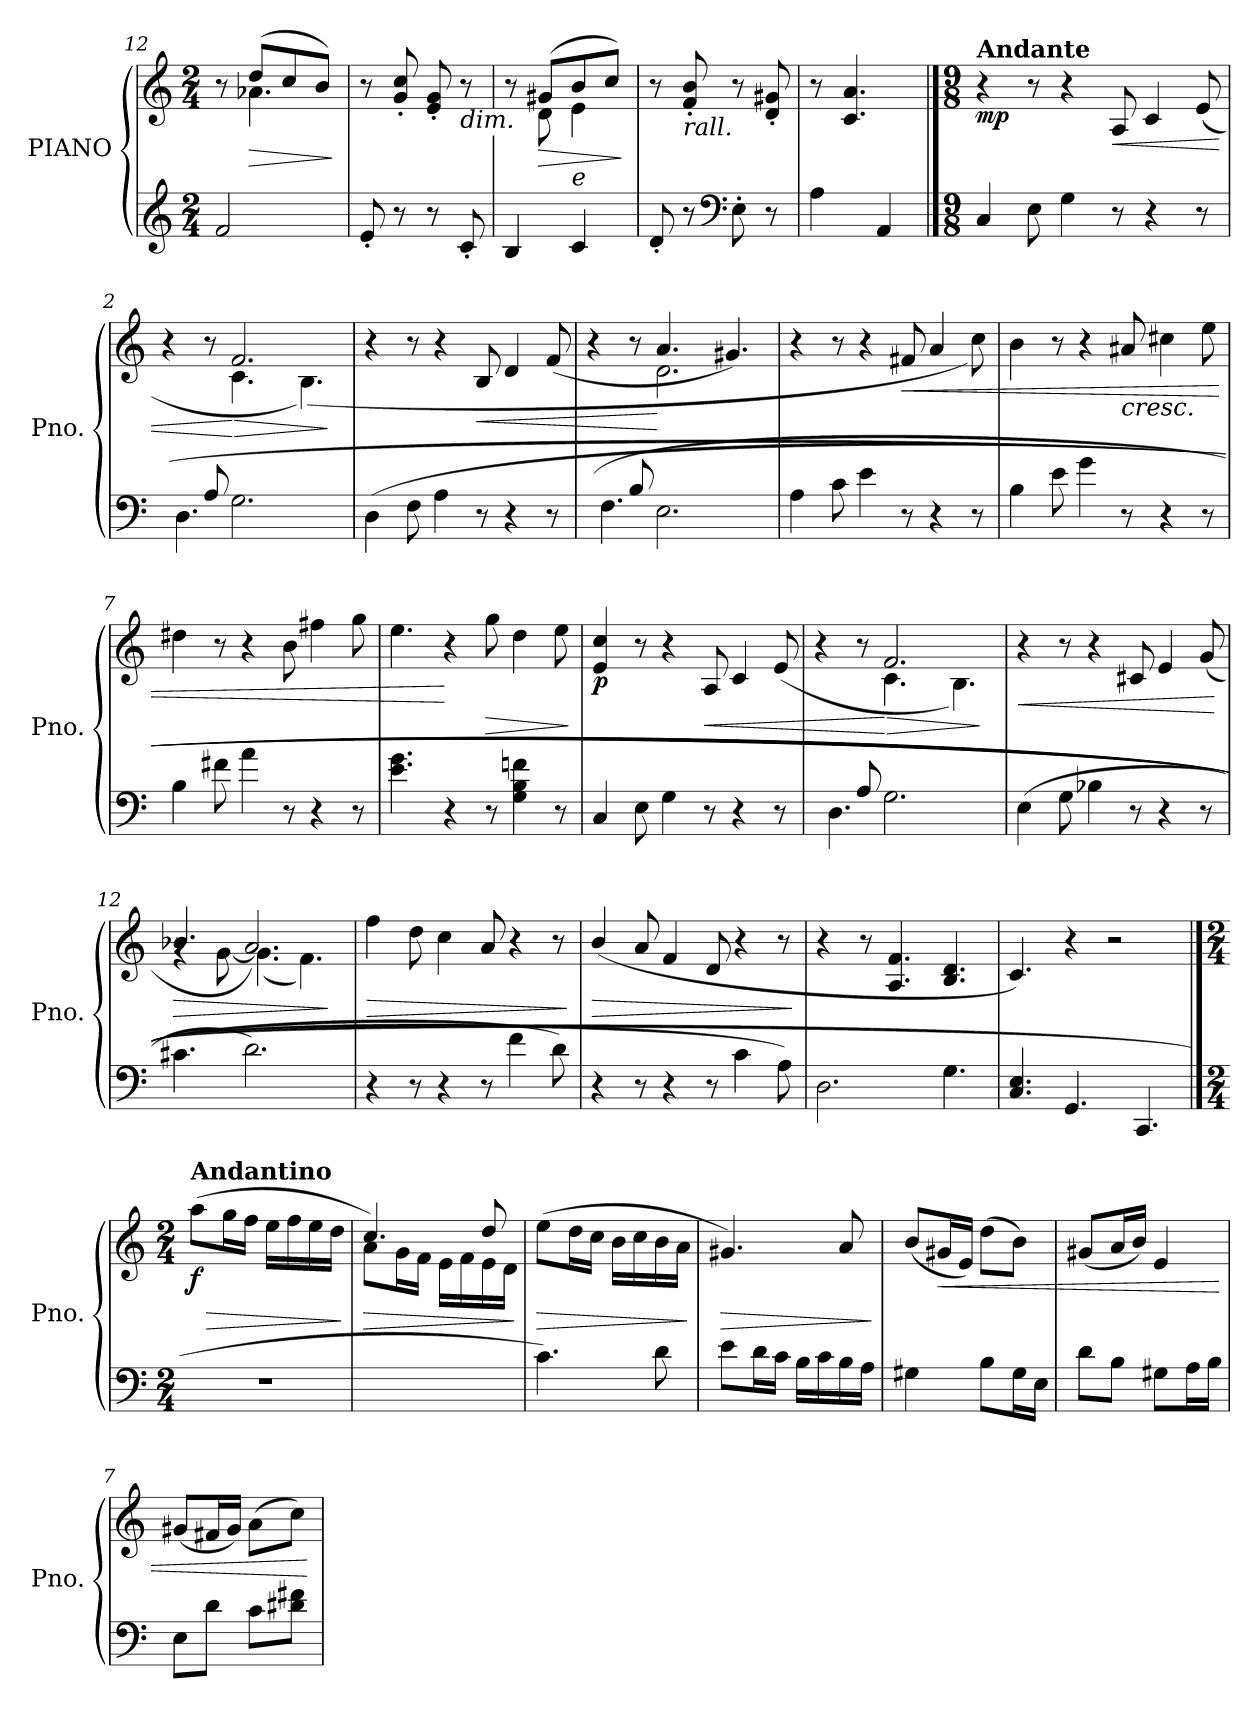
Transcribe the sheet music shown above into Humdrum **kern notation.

**kern	**kern	**dynam
*part1	*part1	*part1
*staff2	*staff1	*staff1/2
*I"PIANO	*	*
*I'Pno.	*	*
*clefG2	*clefG2	*
*k[]	*k[]	*
*M2/4	*M2/4	*
=12	=12	=12
*	*^	*
2f/	8r	8ryy	.
!	!	!	!LO:HP:b
.	(>8dd/L	4.a-X\	>
.	8cc/	.	.
.	8b/J)	.	.
*	*v	*v	*
.	.	]
=13	=13	=13
8e'/	8r	.
8r	8g/' 8cc/'	.
8r	8e/' 8g/'	.
!	!LO:TX:b:i:t=dim.	!
8c'/	8r	.
=14	=14	=14
*	*^	*
4B/	8r	8ryy	.
!	!	!	!LO:HP:b
.	(>8g#X/L	8d\	>
!LO:TX:a:i:t=e	!	!	!
4c/	8b/	4e\	.
.	8cc/J)	.	.
*	*v	*v	*
.	.	]
=15	=15	=15
8d'/	8r	.
!	!LO:TX:b:i:t=rall.	!
8r	8f/' 8b/'	.
*clefF4	*	*
8E'\	8r	.
8r	8d/' 8g#X/'	.
=16	=16	=16
4A\	8r	.
.	4.c/ 4.a/	.
4AA/	.	.
!!LO:PB:g=z
==1	==1	==1
*M9/8	*M9/8	*
!	!LO:TX:a:B:t=Andante	!
!	!	!LO:DY:b
(>4C/	4r	mp
8E\	8r	.
4G\	4r	.
!	!	!LO:HP:b
8r	8A/	<
4r	4c/	.
8r	(<8e/	.
=2	=2	=2
*^	*^	*
(>4D/yy	4.D\	4r	4ryy	.
8A/	.	8r	8ryy	.
!	!	!	!	!LO:HP:n=1:b
2.G\	4ryy	2.f/	4.c\	[ >
.	2ryy	.	.	.
.	.	.	(>4.B\)	.
*v	*v	*	*	*
*	*v	*v	*
.	.	]
=3	=3	=3
(>4D\	4r	.
8F\	8r	.
4A\	4r	.
!	!	!LO:HP:b
8r	8B/	<
4r	4d/	.
8r	(>8f/	.
=4	=4	=4
*^	*^	*
(>4F/yy	4.F\	4r	4ryy	.
8B/	.	8r	8ryy	.
2.E\	4ryy	4.a/	2.d\	[
.	2ryy	.	.	.
.	.	4.g#X/)	.	.
*v	*v	*	*	*
*	*v	*v	*
=5	=5	=5
4A\	4r	.
8c\	8r	.
4e\	4r	.
!	!	!LO:HP:b
8r	8f#X/	<
4r	4a/	.
8r	8cc\)	.
!!LO:LB:g=z
=6	=6	=6
4B\	4b\	.
8e\	8r	.
4g\	4r	.
!	!LO:TX:b:i:t=cresc.	!
8r	8a#X/	.
4r	4cc#X\	.
8r	8ee\)	.
=7	=7	=7
4B\	4dd#X\	.
8f#X\	8r	.
4a\	4r	.
8r	8b\	.
4r	4ff#X\	.
8r	8gg\)	.
=8	=8	=8
4.e\ 4.g\	4.ee\	.
4r	4r	[
!	!	!LO:HP:b
8r	8gg\	>
4G\ 4B\ 4fn\	4dd\	.
8r	8ee\	.
.	.	]
=9	=9	=9
!	!	!LO:DY:b
4C/	4e/ 4cc/)	p
8E\	8r	.
4G\	4r	.
!	!	!LO:HP:b
8r	8A/	<
4r	4c/	.
8r	(>8e/	.
=10	=10	=10
*^	*^	*
4D/yy	4.D\	4r	4ryy	.
8A/	.	8r	8ryy	.
!	!	!	!	!LO:HP:n=1:b
2.G\	4ryy	2.f/	4.c\	[ >
.	2ryy	.	.	.
.	.	.	4.B\)	.
*v	*v	*	*	*
*	*v	*v	*
.	.	]
!!LO:LB:g=z
=11	=11	=11
!	!	!LO:HP:b
(>4E\	4r	<
8G\	8r	.
4B-X\	4r	.
8r	8c#X/	.
4r	4e/	.
8r	(<8g/	.
.	.	[
=12	=12	=12
!	!	!LO:HP:b
*	*^	*
4.c#X\	4.b-X/	4rg	>
.	.	[8g>\	.
2.d\)	2.a/)	(<4.g\]	.
.	.	4.f\)	.
*	*v	*v	*
.	.	]
=13	=13	=13
!	!	!LO:HP:b
4r	(>4ff\	>
8r	8dd\	.
4r	4cc\	.
8r	8a/	.
4f\	4r	.
8d\)	8r	.
.	.	]
=14	=14	=14
!	!	!LO:HP:b
4r	(>4b/	>
8r	8a/	.
4r	4f/	.
8r	8d/	.
4c\	4r	.
8A\)	8r	.
.	.	]
=15	=15	=15
2.D\	4r	.
.	8r	.
.	4.A/ 4.f/	.
4.G\	4.B/ 4.d/	.
=16	=16	=16
4.C/ 4.E/	4.c/)	.
4.GG/	4r	.
.	2r	.
4.CC/	.	.
!!LO:LB:g=z
==1	==1	==1
*M2/4	*M2/4	*
!	!LO:TX:a:B:t=Andantino	!
!	!	!LO:HP:b
!	!	!LO:DY:n=1:b
2r	(>8aa\L	> f
.	16gg\L	.
.	16ff\JJ	.
.	16ee\LL	.
.	16ff\	.
.	16ee\	.
.	16dd\JJ	.
.	.	]
=2	=2	=2
!	!	!LO:HP:b
*	*^	*
2ryy	4.cc/)	(>8a\L	>
.	.	16g\L	.
.	.	16f\JJ	.
.	.	16e\LL	.
.	.	16f\	.
.	8dd/	16e\	.
.	.	16d\JJ	.
*	*v	*v	*
.	.	]
=3	=3	=3
!	!	!LO:HP:b
4.c\)	(>8ee\L	>
.	16dd\L	.
.	16cc\JJ	.
.	16b\LL	.
.	16cc\	.
8d\	16b\	.
.	16a\JJ	.
.	.	]
=4	=4	=4
!	!	!LO:HP:b
8e\L	4.g#X/)	>
16d\L	.	.
16c\JJ	.	.
16B\LL	.	.
16c\	.	.
16B\	8a/	.
16A\JJ	.	.
.	.	]
=5	=5	=5
4G#X\	(<8b/L	.
!	!	!LO:HP:b
.	16g#X/L	<
.	16e/JJ)	.
8B\L	(>8dd\L	.
16G#\L	8b\J)	.
16E\JJ	.	.
!!LO:LB:g=z
=6	=6	=6
8d\L	(<8g#X/L	.
8B\J	16a/L	.
.	16b/JJ)	.
8G#X\L	4e/	.
16A\L	.	.
16B\JJ	.	.
=7	=7	=7
8E\L	(<8g#X/L	.
8d\J	16f#X/L	.
.	16g#/JJ)	.
8c\L	(>8a\L	.
8d#X\ 8f#X\J	8cc\J)	.
.	.	[
=	=	=
*-	*-	*-
